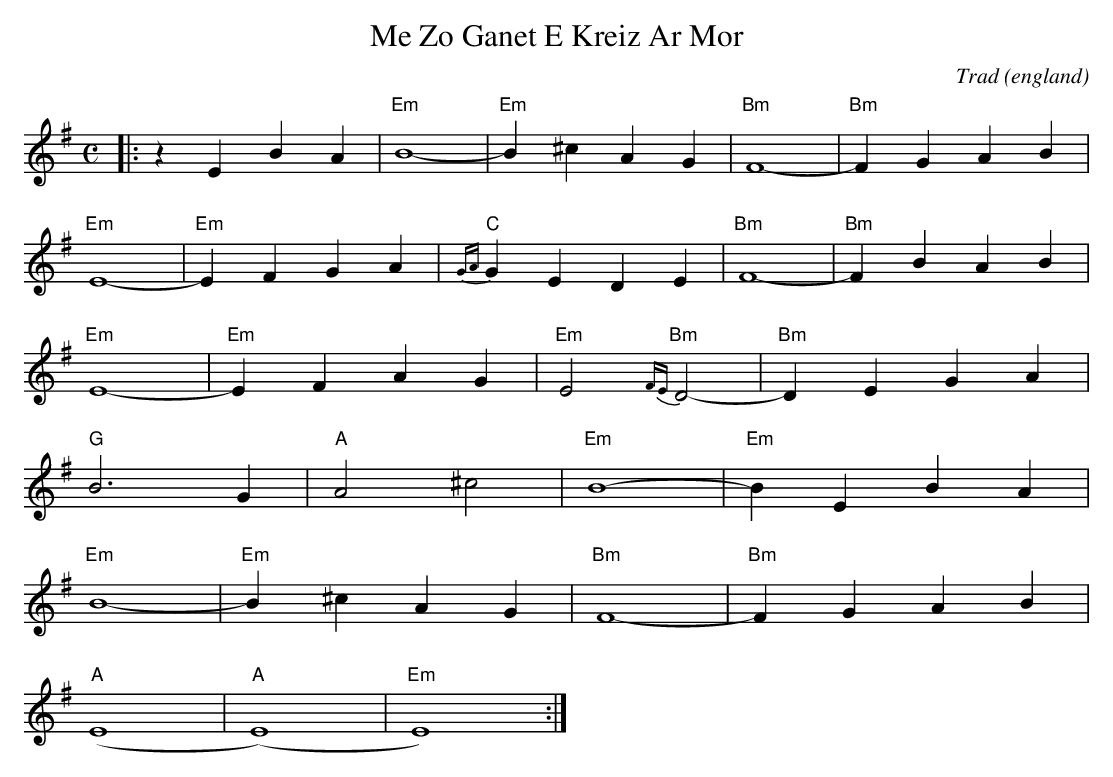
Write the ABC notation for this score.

X:1
T:Me Zo Ganet E Kreiz Ar Mor
O:england
C:Trad
M:C
K:Em
L:1/4
|:z EBA|"Em"B4- |"Em"B ^cAG |"Bm"F4- |"Bm"FGAB |
"Em"E4-|"Em"EFGA |"C"{GA}GEDE |"Bm"F4-|"Bm"FBAB |
"Em"E4-|"Em"EFAG |"Em"E2 "Bm"{FE}D2-|"Bm"DEGA |
"G"B3G |"A"A2^c2|"Em"B4-|"Em"BEBA |
"Em"B4- |"Em"B^cAG |"Bm"F4- |"Bm"FGAB |
("A"E4 |("A"E4) |"Em"E4) :|
